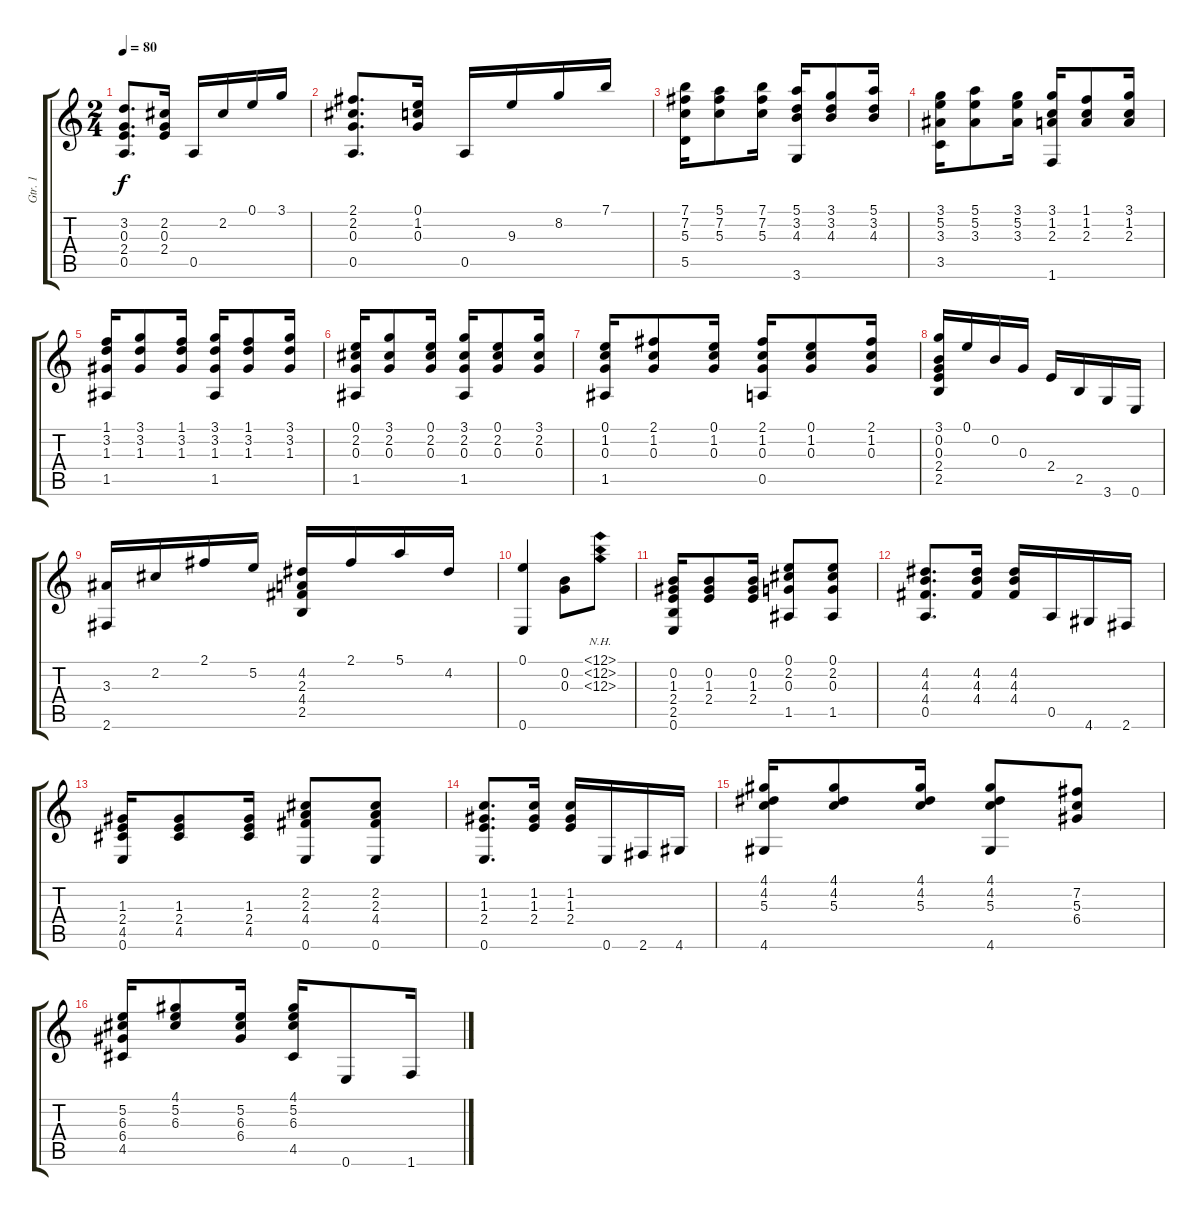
\track ("Gtr. 1" "Gtr. 1") {instrument acousticguitarnylon}
\staff {score tabs}
\tuning (E4 B3 G3 D3 A2 E2) {hide}
\ts (2 4)
\tempo 80
\clef g2
\ks c
(3.2 0.3 2.4 0.5).8{d dy f} (2.2 0.3 2.4).16 0.5.16 2.2.16 0.1.16 3.1.16 |
(2.1 2.2 0.3 0.5).8{d} (0.1 1.2 0.3).16 0.5.16 9.3.16 8.2.16 7.1.16 |
(7.1 7.2 5.3 5.5).16 (5.1 7.2 5.3).8 (7.1 7.2 5.3).16 (5.1 3.2 4.3 3.6).16 (3.1 3.2 4.3).8 (5.1 3.2 4.3).16 |
(3.1 5.2 3.3 3.5).16 (5.1 5.2 3.3).8 (3.1 5.2 3.3).16 (3.1 1.2 2.3 1.6).16 (1.1 1.2 2.3).8 (3.1 1.2 2.3).16 |
(1.1 3.2 1.3 1.5).16 (3.1 3.2 1.3).8 (1.1 3.2 1.3).16 (3.1 3.2 1.3 1.5).16 (1.1 3.2 1.3).8 (3.1 3.2 1.3).16 |
(0.1 2.2 0.3 1.5).16 (3.1 2.2 0.3).8 (0.1 2.2 0.3).16 (3.1 2.2 0.3 1.5).16 (0.1 2.2 0.3).8 (3.1 2.2 0.3).16 |
(0.1 1.2 0.3 1.5).16 (2.1 1.2 0.3).8 (0.1 1.2 0.3).16 (2.1 1.2 0.3 0.5).16 (0.1 1.2 0.3).8 (2.1 1.2 0.3).16 |
(3.1 0.2 0.3 2.4 2.5).16 0.1.16 0.2.16 0.3.16 2.4.16 2.5.16 3.6.16 0.6.16 |
(3.3 2.6).16 2.2.16 2.1.16 5.2.16 (4.2 2.3 4.4 2.5).16 2.1.16 5.1.16 4.2.16 |
(0.1 0.6).4 (0.2 0.3).8 (0.1{nh} 0.2{nh} 0.3{nh}).8 |
(0.2 1.3 2.4 2.5 0.6).16 (0.2 1.3 2.4).8 (0.2 1.3 2.4).16 (0.1 2.2 0.3 1.5).8 (0.1 2.2 0.3 1.5).8 |
(4.2 4.3 4.4 0.5).8{d} (4.2 4.3 4.4).16 (4.2 4.3 4.4).16 0.5.16 4.6.16 2.6.16 |
(1.3 2.4 4.5 0.6).16 (1.3 2.4 4.5).8 (1.3 2.4 4.5).16 (2.2 2.3 4.4 0.6).8 (2.2 2.3 4.4 0.6).8 |
(1.2 1.3 2.4 0.6).8{d} (1.2 1.3 2.4).16 (1.2 1.3 2.4).16 0.6.16 2.6.16 4.6.16 |
(4.1 4.2 5.3 4.6).16 (4.1 4.2 5.3).8 (4.1 4.2 5.3).16 (4.1 4.2 5.3 4.6).8 (7.2 5.3 6.4).8 |
(5.2 6.3 6.4 4.5).16 (4.1 5.2 6.3).8 (5.2 6.3 6.4).16 (4.1 5.2 6.3 4.5).16 0.6.8 1.6.16
